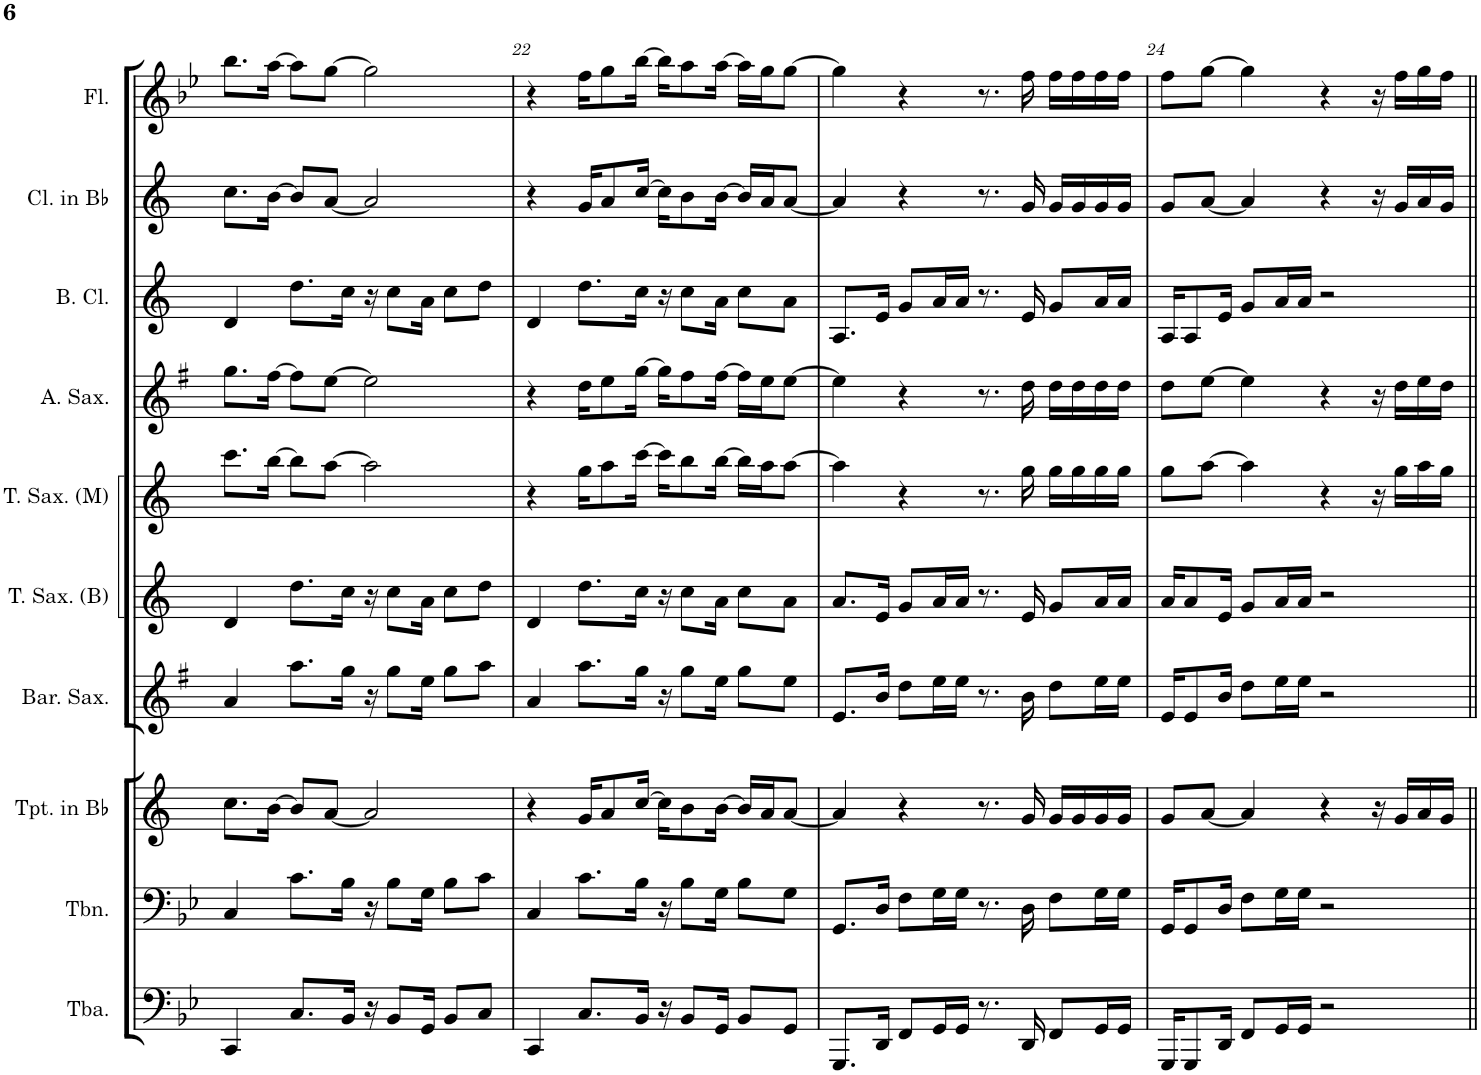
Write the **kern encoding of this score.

**kern	**kern	**kern	**kern	**kern	**kern	**kern	**kern	**kern	**kern
*part10	*part9	*part8	*part7	*part6	*part5	*part4	*part3	*part2	*part1
*staff10	*staff9	*staff8	*staff7	*staff6	*staff5	*staff4	*staff3	*staff2	*staff1
*I"Tuba	*I"Trombone	*I"Trumpet in Bb	*I"Baritone Saxophone	*I"Tenor Saxophone (Bass)	*I"Tenor Saxophone (Melody)	*I"Alto Saxophone	*I"Bass Clarinet	*I"Clarinet in Bb	*I"Flute
*I'Tba.	*I'Tbn.	*I'Tpt. in Bb	*I'Bar. Sax.	*I'T. Sax. (B)	*I'T. Sax. (M)	*I'A. Sax.	*I'B. Cl.	*I'Cl. in Bb	*I'Fl.
!!LO:PB:g=z
*clefF4	*clefF4	*clefG2	*clefG2	*clefG2	*clefG2	*clefG2	*clefG2	*clefG2	*clefG2
*	*	*Trd1c2	*Trd12c21	*Trd8c14	*Trd8c14	*Trd5c9	*Trd8c14	*Trd1c2	*
*k[b-e-]	*k[b-e-]	*k[]	*k[f#]	*k[]	*k[]	*k[f#]	*k[]	*k[]	*k[b-e-]
*M4/4	*M4/4	*M4/4	*M4/4	*M4/4	*M4/4	*M4/4	*M4/4	*M4/4	*M4/4
=21	=21	=21	=21	=21	=21	=21	=21	=21	=21
4CC/	4C/	8.cc\L	4a/	4d/	8.ccc\L	8.gg\L	4d/	8.cc\L	8.bb-\L
.	.	[16b\Jk	.	.	[16bb\Jk	[16ff#\Jk	.	[16b\Jk	[16aa\Jk
8.C/L	8.c\L	8b/L]	8.aa\L	8.dd\L	8bb\L]	8ff#\L]	8.dd\L	8b/L]	8aa\L]
.	.	[8a/J	.	.	[8aa\J	[8ee\J	.	[8a/J	[8gg\J
16BB-/Jk	16B-\Jk	.	16gg\Jk	16cc\Jk	.	.	16cc\Jk	.	.
16r	16r	2a/]	16r	16r	2aa\]	2ee\]	16r	2a/]	2gg\]
8BB-/L	8B-\L	.	8gg\L	8cc\L	.	.	8cc\L	.	.
16GG/Jk	16G\Jk	.	16ee\Jk	16a\Jk	.	.	16a\Jk	.	.
8BB-/L	8B-\L	.	8gg\L	8cc\L	.	.	8cc\L	.	.
8C/J	8c\J	.	8aa\J	8dd\J	.	.	8dd\J	.	.
=22	=22	=22	=22	=22	=22	=22	=22	=22	=22
4CC/	4C/	4r	4a/	4d/	4r	4r	4d/	4r	4r
8.C/L	8.c\L	16g/KL	8.aa\L	8.dd\L	16gg\KL	16dd\KL	8.dd\L	16g/KL	16ff\KL
.	.	8a/	.	.	8aa\	8ee\	.	8a/	8gg\
16BB-/Jk	16B-\Jk	[16cc/Jk	16gg\Jk	16cc\Jk	[16ccc\Jk	[16gg\Jk	16cc\Jk	[16cc/Jk	[16bb-\Jk
16r	16r	16cc\KL]	16r	16r	16ccc\KL]	16gg\KL]	16r	16cc\KL]	16bb-\KL]
8BB-/L	8B-\L	8b\	8gg\L	8cc\L	8bb\	8ff#\	8cc\L	8b\	8aa\
16GG/Jk	16G\Jk	[16b\Jk	16ee\Jk	16a\Jk	[16bb\Jk	[16ff#\Jk	16a\Jk	[16b\Jk	[16aa\Jk
8BB-/L	8B-\L	16b/LL]	8gg\L	8cc\L	16bb\LL]	16ff#\LL]	8cc\L	16b/LL]	16aa\LL]
.	.	16a/J	.	.	16aa\J	16ee\J	.	16a/J	16gg\J
8GG/J	8G\J	[8a/J	8ee\J	8a\J	[8aa\J	[8ee\J	8a\J	[8a/J	[8gg\J
=23	=23	=23	=23	=23	=23	=23	=23	=23	=23
8.GGG/L	8.GG/L	4a/]	8.e/L	8.a/L	4aa\]	4ee\]	8.A/L	4a/]	4gg\]
16DD/Jk	16D/Jk	.	16b/Jk	16e/Jk	.	.	16e/Jk	.	.
8FF/L	8F\L	4r	8dd\L	8g/L	4r	4r	8g/L	4r	4r
16GG/L	16G\L	.	16ee\L	16a/L	.	.	16a/L	.	.
16GG/JJ	16G\JJ	.	16ee\JJ	16a/JJ	.	.	16a/JJ	.	.
8.r	8.r	8.r	8.r	8.r	8.r	8.r	8.r	8.r	8.r
16DD/	16D\	16g/	16b\	16e/	16gg\	16dd\	16e/	16g/	16ff\
8FF/L	8F\L	16g/LL	8dd\L	8g/L	16gg\LL	16dd\LL	8g/L	16g/LL	16ff\LL
.	.	16g/	.	.	16gg\	16dd\	.	16g/	16ff\
16GG/L	16G\L	16g/	16ee\L	16a/L	16gg\	16dd\	16a/L	16g/	16ff\
16GG/JJ	16G\JJ	16g/JJ	16ee\JJ	16a/JJ	16gg\JJ	16dd\JJ	16a/JJ	16g/JJ	16ff\JJ
=24	=24	=24	=24	=24	=24	=24	=24	=24	=24
16GGG/KL	16GG/KL	8g/L	16e/KL	16a/KL	8gg\L	8dd\L	16A/KL	8g/L	8ff\L
8GGG/	8GG/	.	8e/	8a/	.	.	8A/	.	.
.	.	[8a/J	.	.	[8aa\J	[8ee\J	.	[8a/J	[8gg\J
16DD/Jk	16D/Jk	.	16b/Jk	16e/Jk	.	.	16e/Jk	.	.
8FF/L	8F\L	4a/]	8dd\L	8g/L	4aa\]	4ee\]	8g/L	4a/]	4gg\]
16GG/L	16G\L	.	16ee\L	16a/L	.	.	16a/L	.	.
16GG/JJ	16G\JJ	.	16ee\JJ	16a/JJ	.	.	16a/JJ	.	.
2r	2r	4r	2r	2r	4r	4r	2r	4r	4r
.	.	16r	.	.	16r	16r	.	16r	16r
.	.	16g/LL	.	.	16gg\LL	16dd\LL	.	16g/LL	16ff\LL
.	.	16a/	.	.	16aa\	16ee\	.	16a/	16gg\
.	.	16g/JJ	.	.	16gg\JJ	16dd\JJ	.	16g/JJ	16ff\JJ
=||	=||	=||	=||	=||	=||	=||	=||	=||	=||
*-	*-	*-	*-	*-	*-	*-	*-	*-	*-
